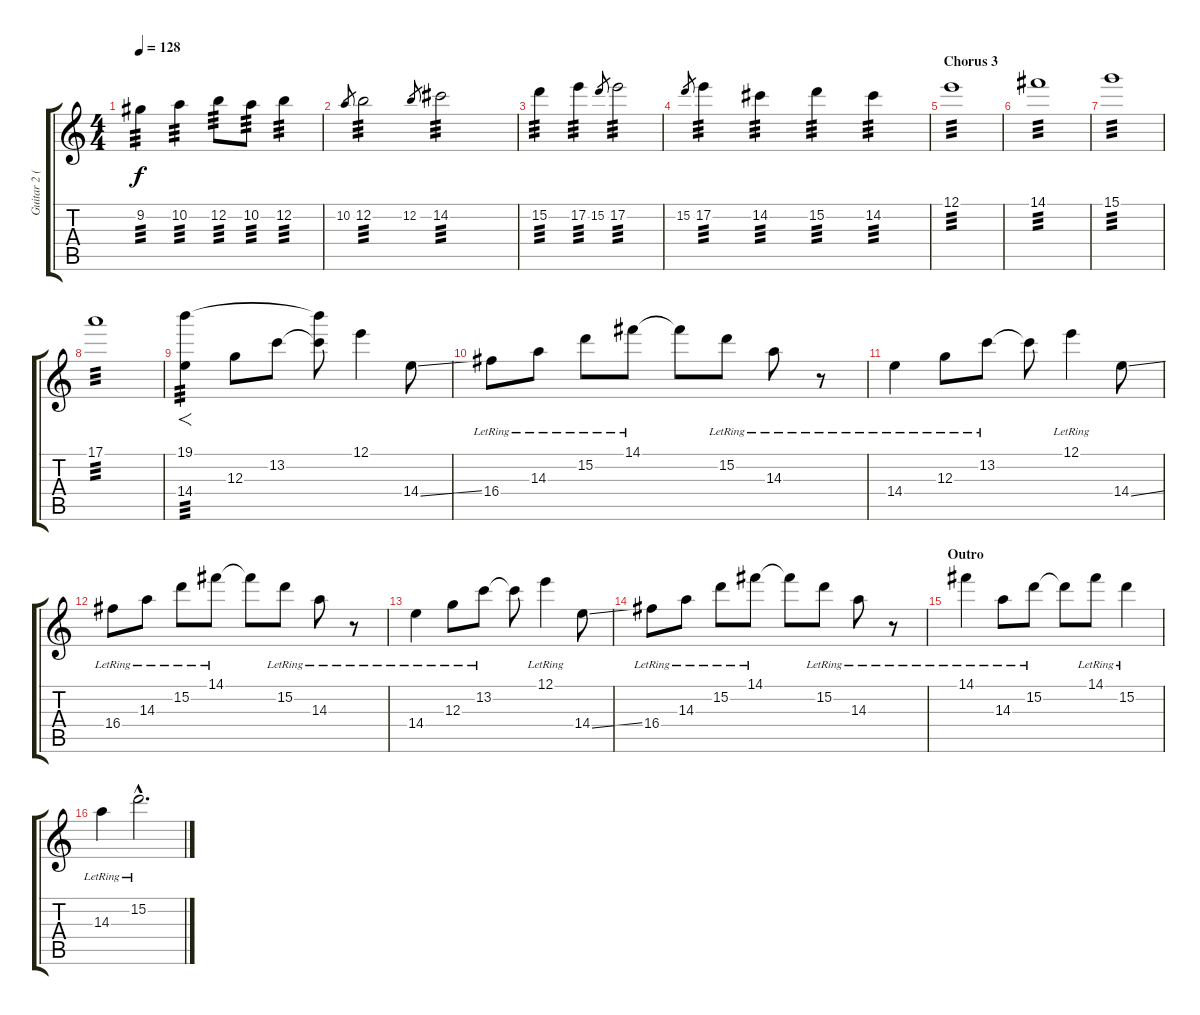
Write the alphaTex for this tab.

\track ("Guitar 2 (Electric 12 strings)" "Guitar 2 (") {instrument electricguitarclean}
\staff {score tabs}
\tuning (E4 B3 G3 D3 A2 E2) {hide}
\ts (4 4)
\tempo 128
\clef g2
\ks c
9.2.4{tp 3 dy f} 10.2.4{tp 3} 12.2.8{tp 3} 10.2.8{tp 3} 12.2.4{tp 3} |
10.2.8{gr} 12.2.2{tp 3} 12.2.8{gr} 14.2.2{tp 3} |
15.2.4{tp 3} 17.2.4{tp 3} 15.2.8{gr} 17.2.2{tp 3} |
15.2.8{gr} 17.2.4{tp 3} 14.2.4{tp 3} 15.2.4{tp 3} 14.2.4{tp 3} |
\section ("" "Chorus 3")
12.1.1{tp 3} |
14.1.1{tp 3} |
15.1.1{tp 3} |
17.1.1{tp 3} |
(19.1 14.4).4{f tp 3} 12.3.8 13.2.8 (19.1{t} 13.2{t}).8 12.1.4 14.4{ss}.8 |
16.4{lr}.8 14.3{lr}.8 15.2{lr}.8 14.1{lr}.8 14.1{t}.8 15.2{lr}.8 14.3{lr}.8 r.8 |
14.4{lr}.4 12.3{lr}.8 13.2{lr}.8 13.2{t}.8 12.1{lr}.4 14.4{ss}.8 |
16.4{lr}.8 14.3{lr}.8 15.2{lr}.8 14.1{lr}.8 14.1{t}.8 15.2{lr}.8 14.3{lr}.8 r.8 |
14.4{lr}.4 12.3{lr}.8 13.2{lr}.8 13.2{t}.8 12.1{lr}.4 14.4{ss}.8 |
16.4{lr}.8 14.3{lr}.8 15.2{lr}.8 14.1{lr}.8 14.1{t}.8 15.2{lr}.8 14.3{lr}.8 r.8 |
\section ("" "Outro")
14.1{lr}.4 14.3{lr}.8 15.2{lr}.8 15.2{t}.8 14.1{lr}.8 15.2{lr}.4 |
14.3{lr}.4 15.2{hac lr}.2{d}
